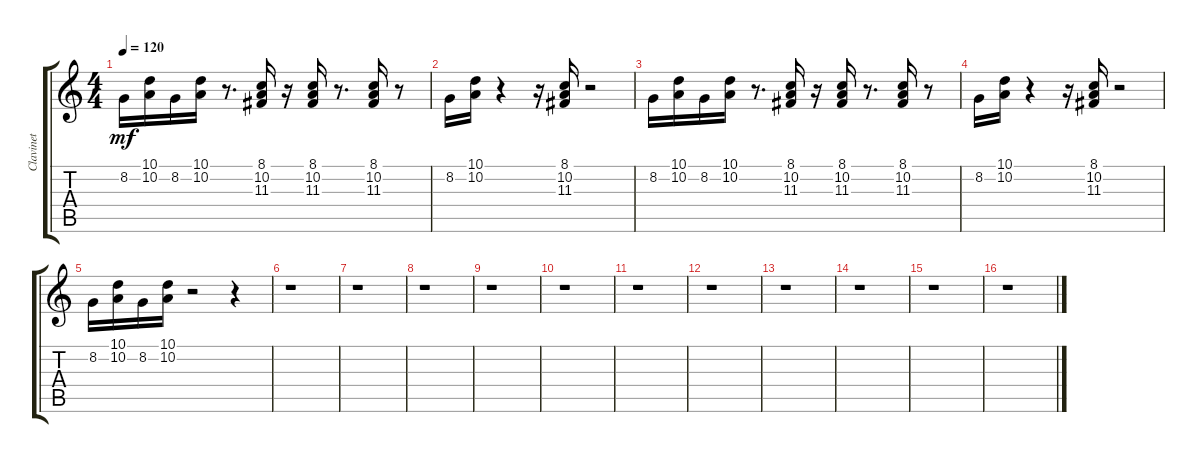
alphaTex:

\track ("Clavinet" "Clavinet") {instrument clavinet}
\staff {score tabs}
\tuning (E4 B3 G3 D3 A2 E2) {hide}
\ts (4 4)
\tempo 120
\clef g2
\ks c
8.2.16{dy mf} (10.1 10.2).16 8.2.16 (10.1 10.2).16 r.8{d} (8.1 10.2 11.3).16 r.16 (8.1 10.2 11.3).16 r.8{d} (8.1 10.2 11.3).16 r.8 |
8.2.16 (10.1 10.2).16 r.4 r.16 (8.1 10.2 11.3).16 r.2 |
8.2.16 (10.1 10.2).16 8.2.16 (10.1 10.2).16 r.8{d} (8.1 10.2 11.3).16 r.16 (8.1 10.2 11.3).16 r.8{d} (8.1 10.2 11.3).16 r.8 |
8.2.16 (10.1 10.2).16 r.4 r.16 (8.1 10.2 11.3).16 r.2 |
8.2.16 (10.1 10.2).16 8.2.16 (10.1 10.2).16 r.2 r.4 |
r.1 |
r.1 |
r.1 |
r.1 |
r.1 |
r.1 |
r.1 |
r.1 |
r.1 |
r.1 |
r.1
